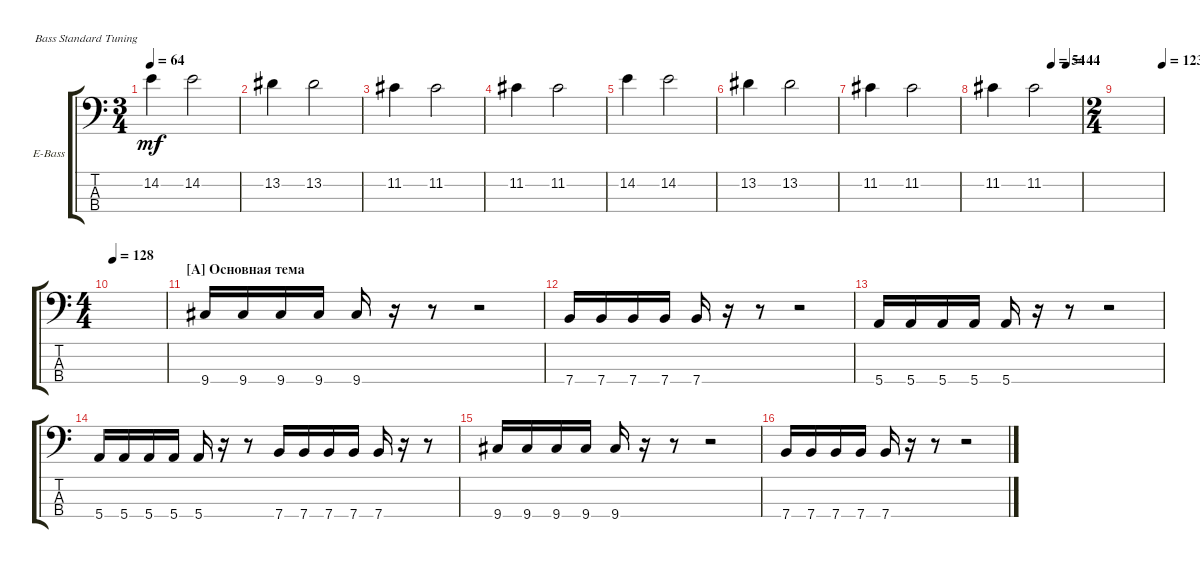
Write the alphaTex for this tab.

\defaultSystemsLayout 4
\bracketExtendMode groupsimilarinstruments
\firstSystemTrackNameOrientation horizontal
\otherSystemsTrackNameOrientation horizontal
\track ("Electric Bass" "E-Bass") {instrument electricbassfinger}
\staff {score tabs}
\tuning (G2 D2 A1 E1)
\ts (3 4)
\tempo 64
\clef f4
\ks c
14.2.4{dy mf instrument electricbassfinger} 14.2.2 |
13.2.4 13.2.2 |
11.2.4 11.2.2 |
11.2.4 11.2.2 |
14.2.4 14.2.2 |
13.2.4 13.2.2 |
11.2.4 11.2.2 |
\tempo (54 0.666667)
\tempo (44 0.833333)
11.2.4 11.2.2 |
\ts (2 4)
\tempo (123.118 1)
|
\ts (4 4)
\tempo 128
|
\section ("A" "Основная тема")
9.4.16 9.4.16 9.4.16 9.4.16 9.4.16 r.16 r.8 r.2 |
7.4.16 7.4.16 7.4.16 7.4.16 7.4.16 r.16 r.8 r.2 |
5.4.16 5.4.16 5.4.16 5.4.16 5.4.16 r.16 r.8 r.2 |
5.4.16 5.4.16 5.4.16 5.4.16 5.4.16 r.16 r.8 7.4.16 7.4.16 7.4.16 7.4.16 7.4.16 r.16 r.8 |
9.4.16 9.4.16 9.4.16 9.4.16 9.4.16 r.16 r.8 r.2 |
7.4.16 7.4.16 7.4.16 7.4.16 7.4.16 r.16 r.8 r.2
